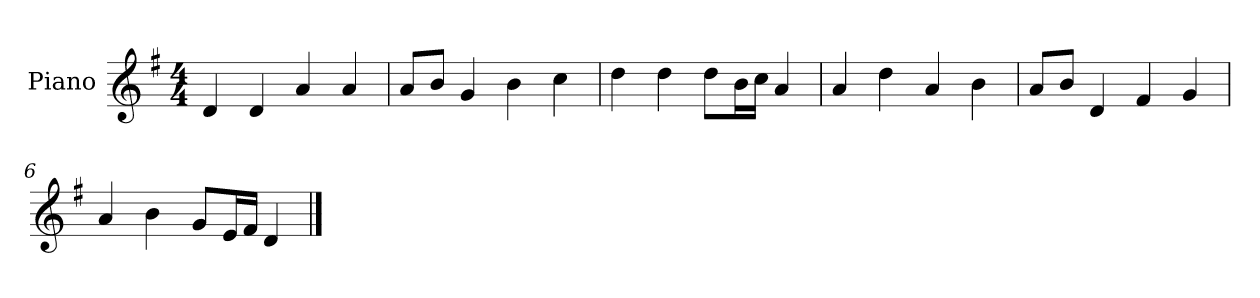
**kern
*part1
*staff1
*I"Piano
*I'P-no
*clefG2
*k[f#]
*M4/4
*MM90
=1
4d/
4d/
4a/
4a/
=2
8a/L
8b/J
4g/
4b\
4cc\
=3
4dd\
4dd\
8dd\L
16b\L
16cc\JJ
4a/
=4
4a/
4dd\
4a/
4b\
=5
8a/L
8b/J
4d/
4f#/
4g/
=6
4a/
4b\
8g/L
16e/L
16f#/JJ
4d/
==
*-
